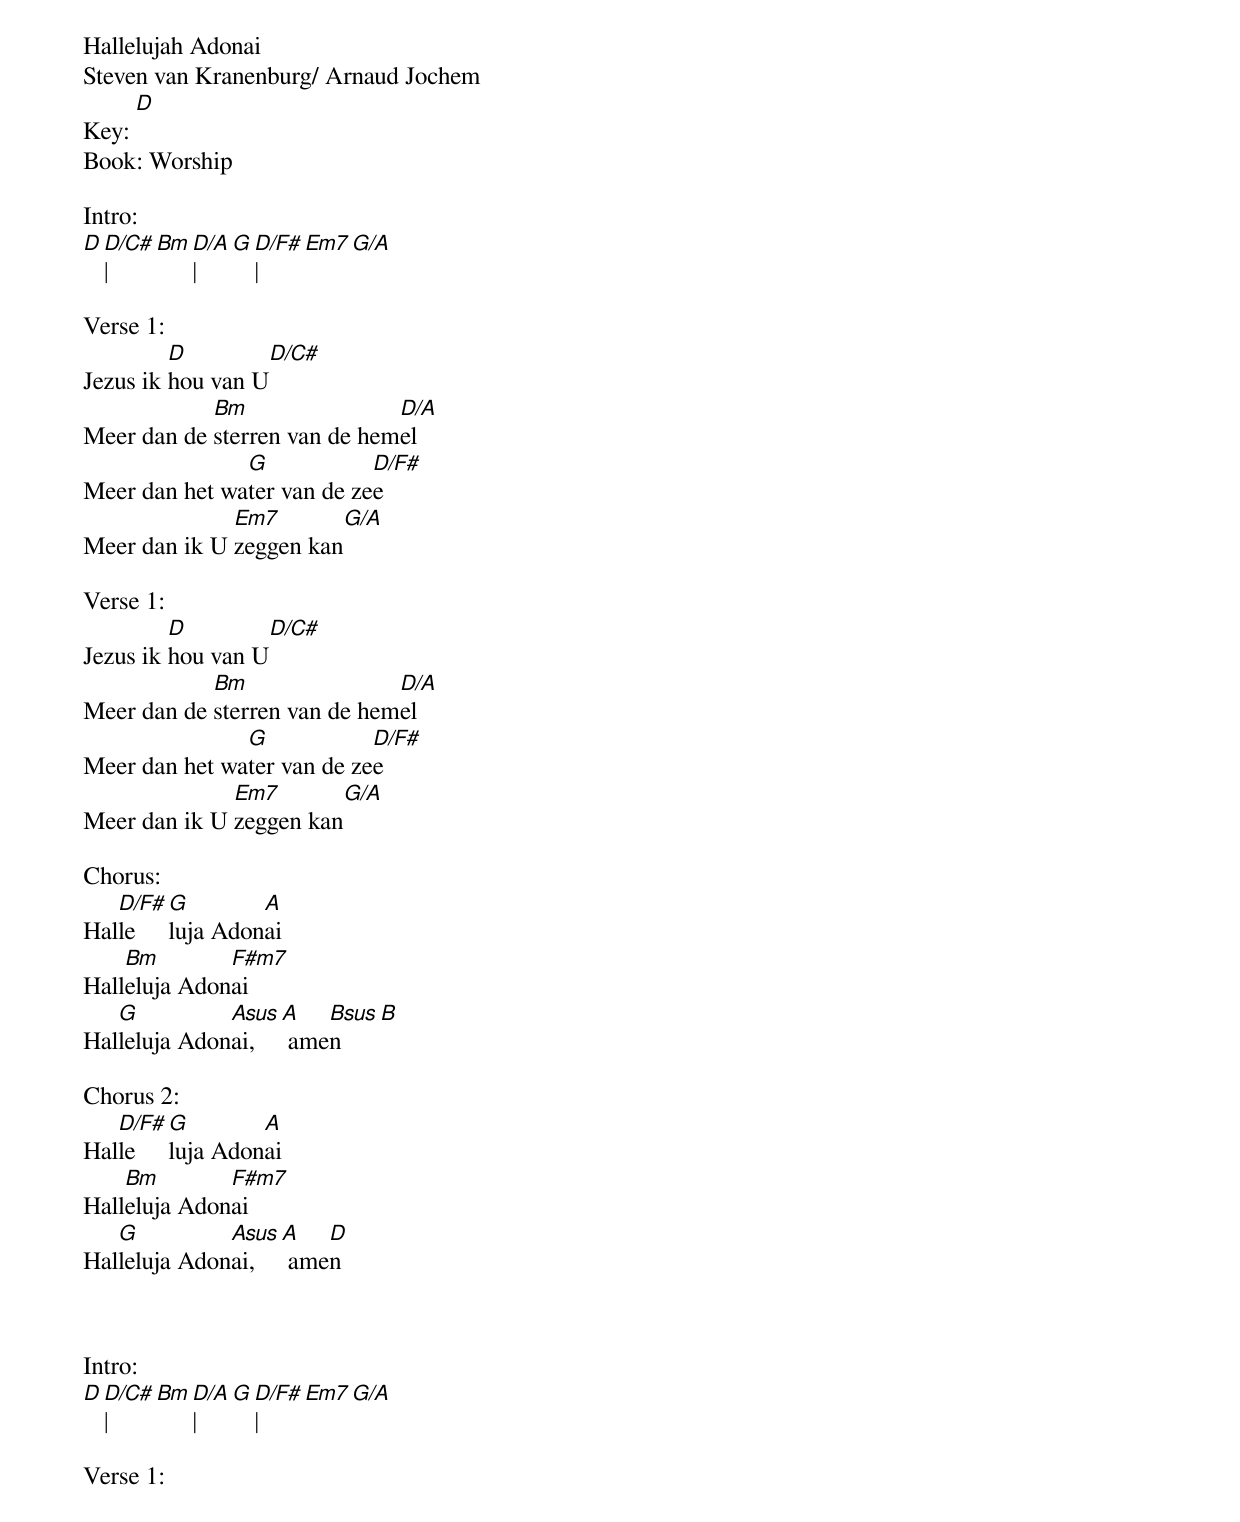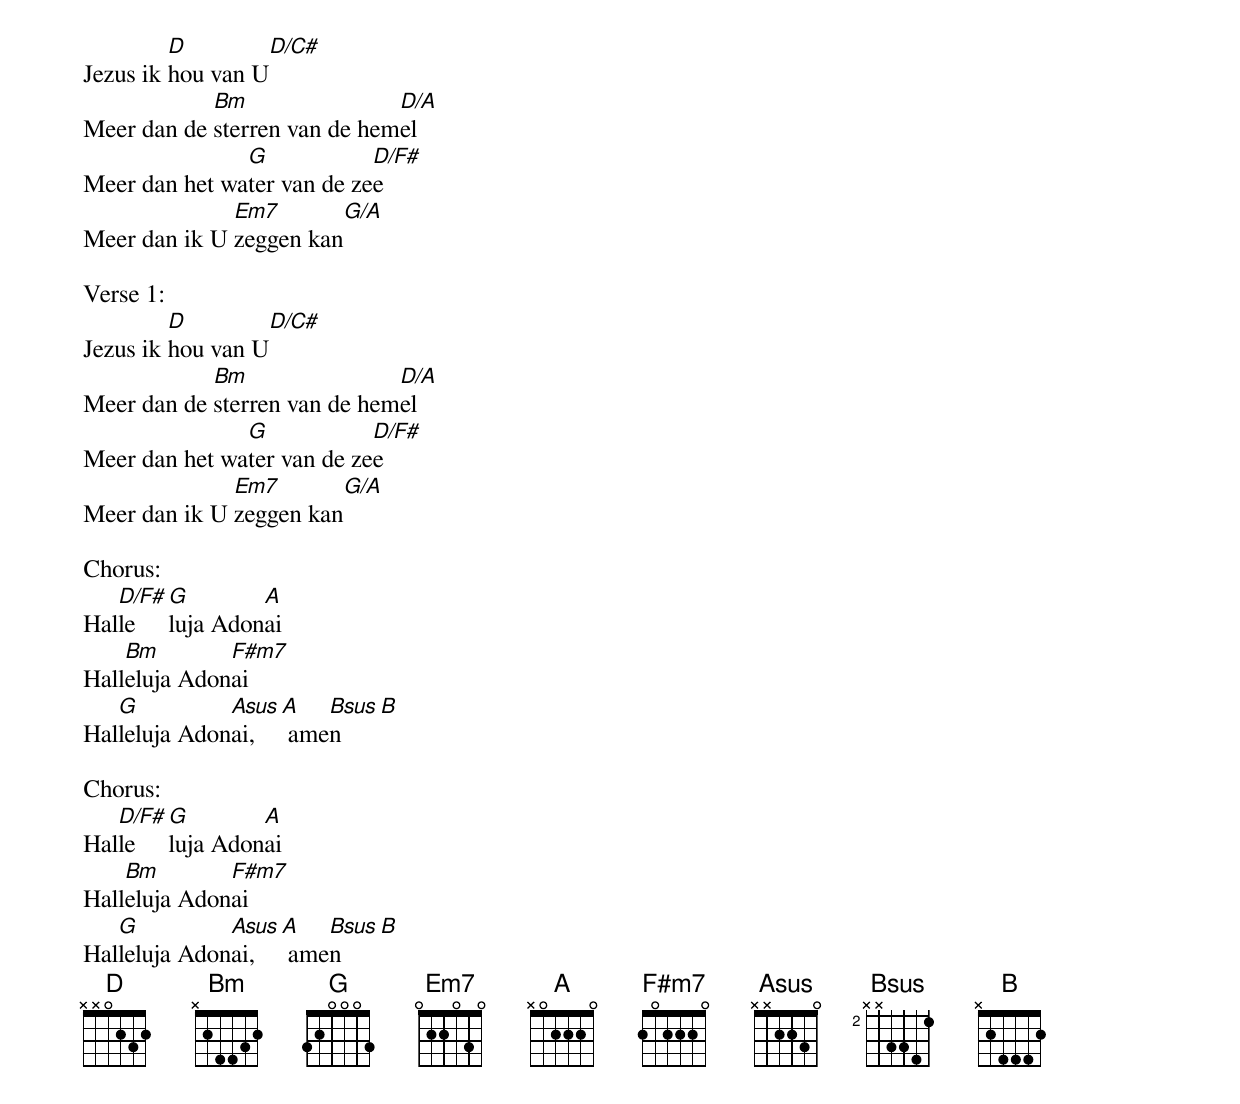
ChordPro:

Hallelujah Adonai
Steven van Kranenburg/ Arnaud Jochem
Key: [D]
Book: Worship

Intro:
[D][D/C#]| [Bm][D/A]| [G][D/F#]| [Em7][G/A]

Verse 1:
Jezus ik [D]hou van U[D/C#]
Meer dan de [Bm]sterren van de hem[D/A]el
Meer dan het wa[G]ter van de ze[D/F#]e
Meer dan ik U [Em7]zeggen kan[G/A]

Verse 1:
Jezus ik [D]hou van U[D/C#]
Meer dan de [Bm]sterren van de hem[D/A]el
Meer dan het wa[G]ter van de ze[D/F#]e
Meer dan ik U [Em7]zeggen kan[G/A]

Chorus:
Hal[D/F#]le[G]luja Adon[A]ai
Hall[Bm]eluja Adon[F#m7]ai
Hal[G]leluja Adon[Asus]ai,[A] ame[Bsus]n     [B]

Chorus 2:
Hal[D/F#]le[G]luja Adon[A]ai
Hall[Bm]eluja Adon[F#m7]ai
Hal[G]leluja Adon[Asus]ai,[A] ame[D]n



Intro:
[D][D/C#]| [Bm][D/A]| [G][D/F#]| [Em7][G/A]

Verse 1:
Jezus ik [D]hou van U[D/C#]
Meer dan de [Bm]sterren van de hem[D/A]el
Meer dan het wa[G]ter van de ze[D/F#]e
Meer dan ik U [Em7]zeggen kan[G/A]

Verse 1:
Jezus ik [D]hou van U[D/C#]
Meer dan de [Bm]sterren van de hem[D/A]el
Meer dan het wa[G]ter van de ze[D/F#]e
Meer dan ik U [Em7]zeggen kan[G/A]

Chorus:
Hal[D/F#]le[G]luja Adon[A]ai
Hall[Bm]eluja Adon[F#m7]ai
Hal[G]leluja Adon[Asus]ai,[A] ame[Bsus]n     [B]

Chorus:
Hal[D/F#]le[G]luja Adon[A]ai
Hall[Bm]eluja Adon[F#m7]ai
Hal[G]leluja Adon[Asus]ai,[A] ame[Bsus]n     [B]
